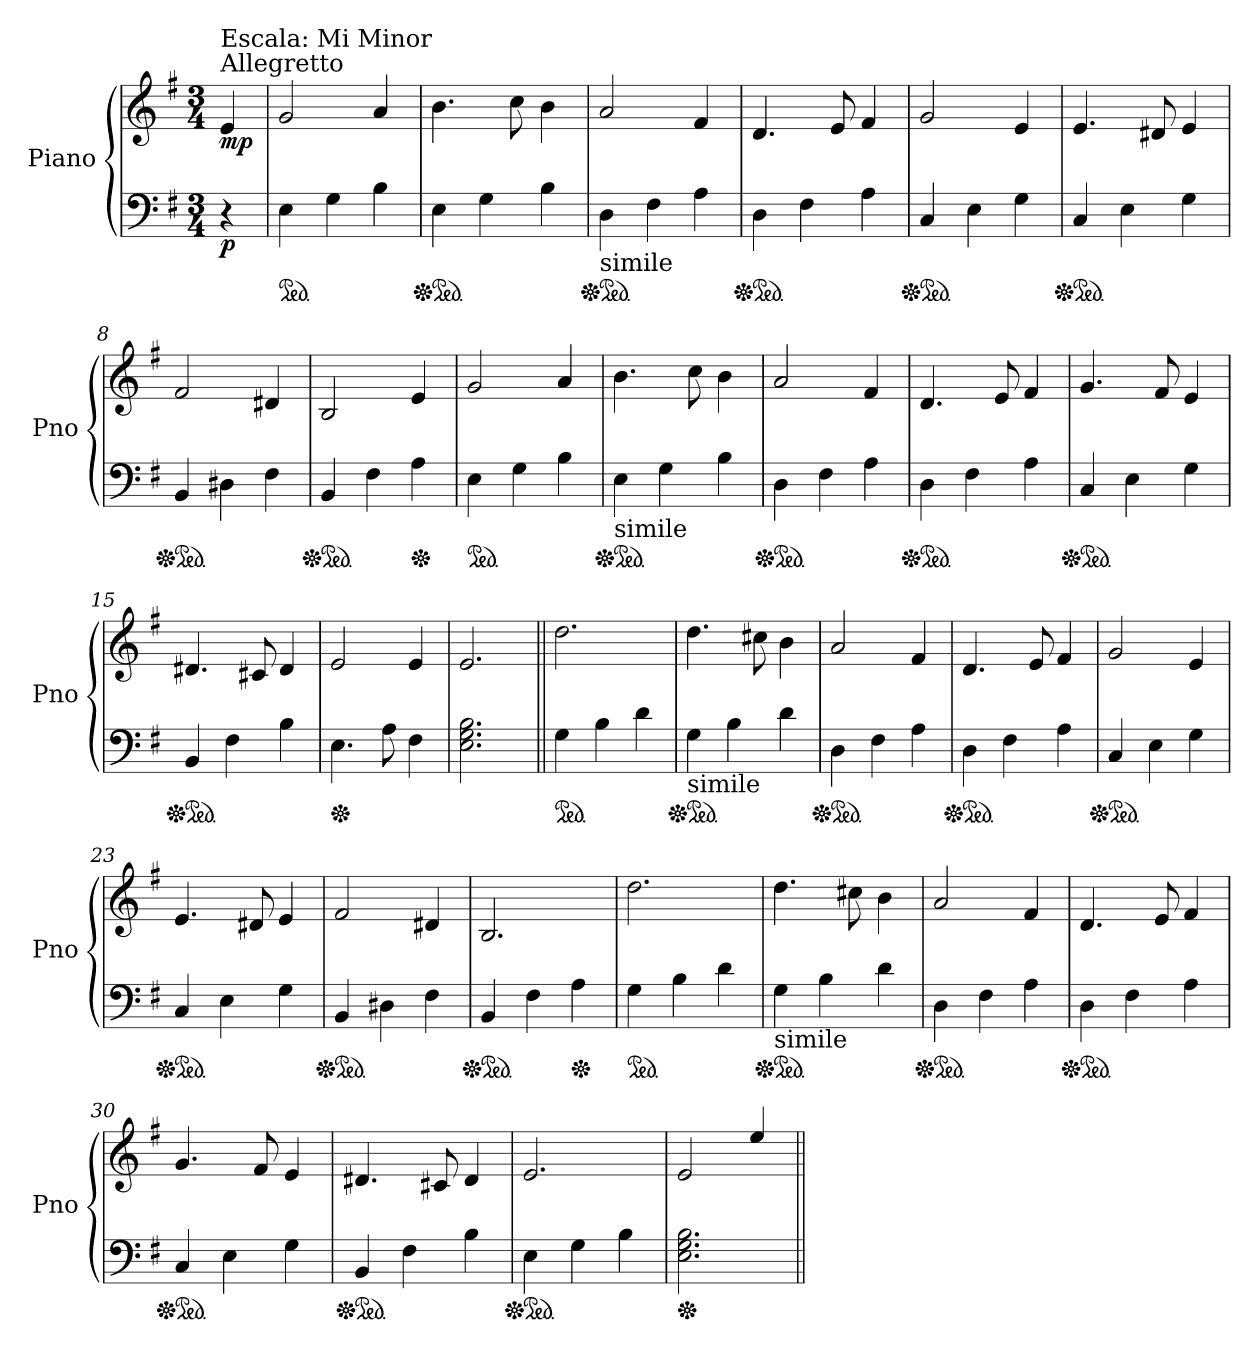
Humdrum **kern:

**kern	**dynam	**kern	**dynam
*part2	*part2	*part1	*part1
*staff2	*staff2	*staff1	*staff1
*I"Piano	*	*I"Piano	*
*I'Pno	*	*I'Pno	*
*clefF4	*	*clefG2	*
*k[f#]	*	*k[f#]	*
*G:	*	*G:	*
*M3/4	*	*M3/4	*
=1	=1	=1	=1
!	!	!LO:TX:a:t=Allegretto	!
!	!	!LO:TX:a:t=Escala&colon; Mi Minor	!
!	!LO:DY:b	!	!LO:DY:b
4r	p	4e/	mp
=2	=2	=2	=2
*ped	*	*	*
4E\	.	2g/	.
4G\	.	.	.
4B\	.	4a/	.
=3	=3	=3	=3
*Xped	*	*	*
*ped	*	*	*
4E\	.	4.b\	.
4G\	.	.	.
.	.	8cc\	.
4B\	.	4b\	.
=4	=4	=4	=4
*Xped	*	*	*
*ped	*	*	*
!LO:TX:b:t=simile	!	!	!
4D\	.	2a/	.
4F#\	.	.	.
4A\	.	4f#/	.
=5	=5	=5	=5
*Xped	*	*	*
*ped	*	*	*
4D\	.	4.d/	.
4F#\	.	.	.
.	.	8e/	.
4A\	.	4f#/	.
=6	=6	=6	=6
*Xped	*	*	*
*ped	*	*	*
4C/	.	2g/	.
4E\	.	.	.
4G\	.	4e/	.
=7	=7	=7	=7
*Xped	*	*	*
*ped	*	*	*
4C/	.	4.e/	.
4E\	.	.	.
.	.	8d#X/	.
4G\	.	4e/	.
=8	=8	=8	=8
*Xped	*	*	*
*ped	*	*	*
4BB/	.	2f#/	.
4D#X\	.	.	.
4F#\	.	4d#X/	.
!!LO:LB:g=z
=9	=9	=9	=9
*Xped	*	*	*
*ped	*	*	*
4BB/	.	2B/	.
4F#\	.	.	.
*Xped	*	*	*
4A\	.	4e/	.
=10	=10	=10	=10
*ped	*	*	*
4E\	.	2g/	.
4G\	.	.	.
4B\	.	4a/	.
=11	=11	=11	=11
*Xped	*	*	*
*ped	*	*	*
!LO:TX:b:t=simile	!	!	!
4E\	.	4.b\	.
4G\	.	.	.
.	.	8cc\	.
4B\	.	4b\	.
=12	=12	=12	=12
*Xped	*	*	*
*ped	*	*	*
4D\	.	2a/	.
4F#\	.	.	.
4A\	.	4f#/	.
=13	=13	=13	=13
*Xped	*	*	*
*ped	*	*	*
4D\	.	4.d/	.
4F#\	.	.	.
.	.	8e/	.
4A\	.	4f#/	.
=14	=14	=14	=14
*Xped	*	*	*
*ped	*	*	*
4C/	.	4.g/	.
4E\	.	.	.
.	.	8f#/	.
4G\	.	4e/	.
=15	=15	=15	=15
*Xped	*	*	*
*ped	*	*	*
4BB/	.	4.d#X/	.
4F#\	.	.	.
.	.	8c#X/	.
4B\	.	4d#/	.
=16	=16	=16	=16
*Xped	*	*	*
4.E\	.	2e/	.
8A\	.	.	.
4F#\	.	4e/	.
!!LO:LB:g=z
=17	=17	=17	=17
2.E\ 2.G\ 2.B\	.	2.e/	.
=18||	=18||	=18||	=18||
*ped	*	*	*
4G\	.	2.dd\	.
4B\	.	.	.
4d\	.	.	.
=19	=19	=19	=19
*Xped	*	*	*
*ped	*	*	*
!LO:TX:b:t=simile	!	!	!
4G\	.	4.dd\	.
4B\	.	.	.
.	.	8cc#X\	.
4d\	.	4b\	.
=20	=20	=20	=20
*Xped	*	*	*
*ped	*	*	*
4D\	.	2a/	.
4F#\	.	.	.
4A\	.	4f#/	.
=21	=21	=21	=21
*Xped	*	*	*
*ped	*	*	*
4D\	.	4.d/	.
4F#\	.	.	.
.	.	8e/	.
4A\	.	4f#/	.
=22	=22	=22	=22
*Xped	*	*	*
*ped	*	*	*
4C/	.	2g/	.
4E\	.	.	.
4G\	.	4e/	.
=23	=23	=23	=23
*Xped	*	*	*
*ped	*	*	*
4C/	.	4.e/	.
4E\	.	.	.
.	.	8d#X/	.
4G\	.	4e/	.
=24	=24	=24	=24
*Xped	*	*	*
*ped	*	*	*
4BB/	.	2f#/	.
4D#X\	.	.	.
4F#\	.	4d#X/	.
!!LO:LB:g=z
=25	=25	=25	=25
*Xped	*	*	*
*ped	*	*	*
4BB/	.	2.B/	.
4F#\	.	.	.
*Xped	*	*	*
4A\	.	.	.
=26	=26	=26	=26
*ped	*	*	*
4G\	.	2.dd\	.
4B\	.	.	.
4d\	.	.	.
=27	=27	=27	=27
*Xped	*	*	*
*ped	*	*	*
!LO:TX:b:t=simile	!	!	!
4G\	.	4.dd\	.
4B\	.	.	.
.	.	8cc#X\	.
4d\	.	4b\	.
=28	=28	=28	=28
*Xped	*	*	*
*ped	*	*	*
4D\	.	2a/	.
4F#\	.	.	.
4A\	.	4f#/	.
=29	=29	=29	=29
*Xped	*	*	*
*ped	*	*	*
4D\	.	4.d/	.
4F#\	.	.	.
.	.	8e/	.
4A\	.	4f#/	.
=30	=30	=30	=30
*Xped	*	*	*
*ped	*	*	*
4C/	.	4.g/	.
4E\	.	.	.
.	.	8f#/	.
4G\	.	4e/	.
=31	=31	=31	=31
*Xped	*	*	*
*ped	*	*	*
4BB/	.	4.d#X/	.
4F#\	.	.	.
.	.	8c#X/	.
4B\	.	4d#/	.
=32	=32	=32	=32
*Xped	*	*	*
*ped	*	*	*
4E\	.	2.e/	.
4G\	.	.	.
4B\	.	.	.
!!LO:PB:g=z
=33	=33	=33	=33
*Xped	*	*	*
2.E\ 2.G\ 2.B\	.	2e/	.
.	.	4ee/	.
=||	=||	=||	=||
*-	*-	*-	*-
